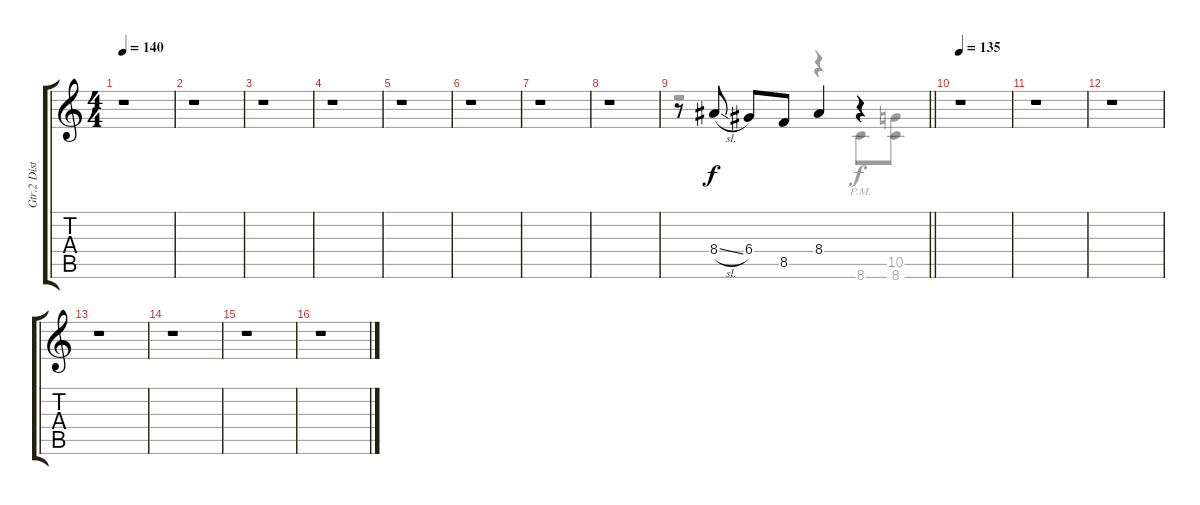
\track ("Gtr.2 Dist Gtr " "Gtr.2 Dist") {instrument distortionguitar}
\staff {score tabs}
\tuning (E4 B3 G3 D3 A2 E2) {hide}
\voice
\ts (4 4)
\tempo 140
\clef g2
\ks c
r.1{dy f} |
r.1 |
r.1 |
r.1 |
r.1 |
r.1 |
r.1 |
r.1 |
\barLineRight lightlight
r.8 8.4{sl}.8 6.4.8 8.5.8 8.4.4 r.4 |
\tempo 135
r.1 |
r.1 |
r.1 |
r.1 |
r.1 |
r.1 |
r.1
\voice
\clef g2
\ottava regular
\simile none
\ks c
|
|
|
|
|
|
|
|
\barLineRight lightlight
r.2 r.4 8.6{pm}.8 (10.5 8.6).8 |
|
|
|
|
|
|
